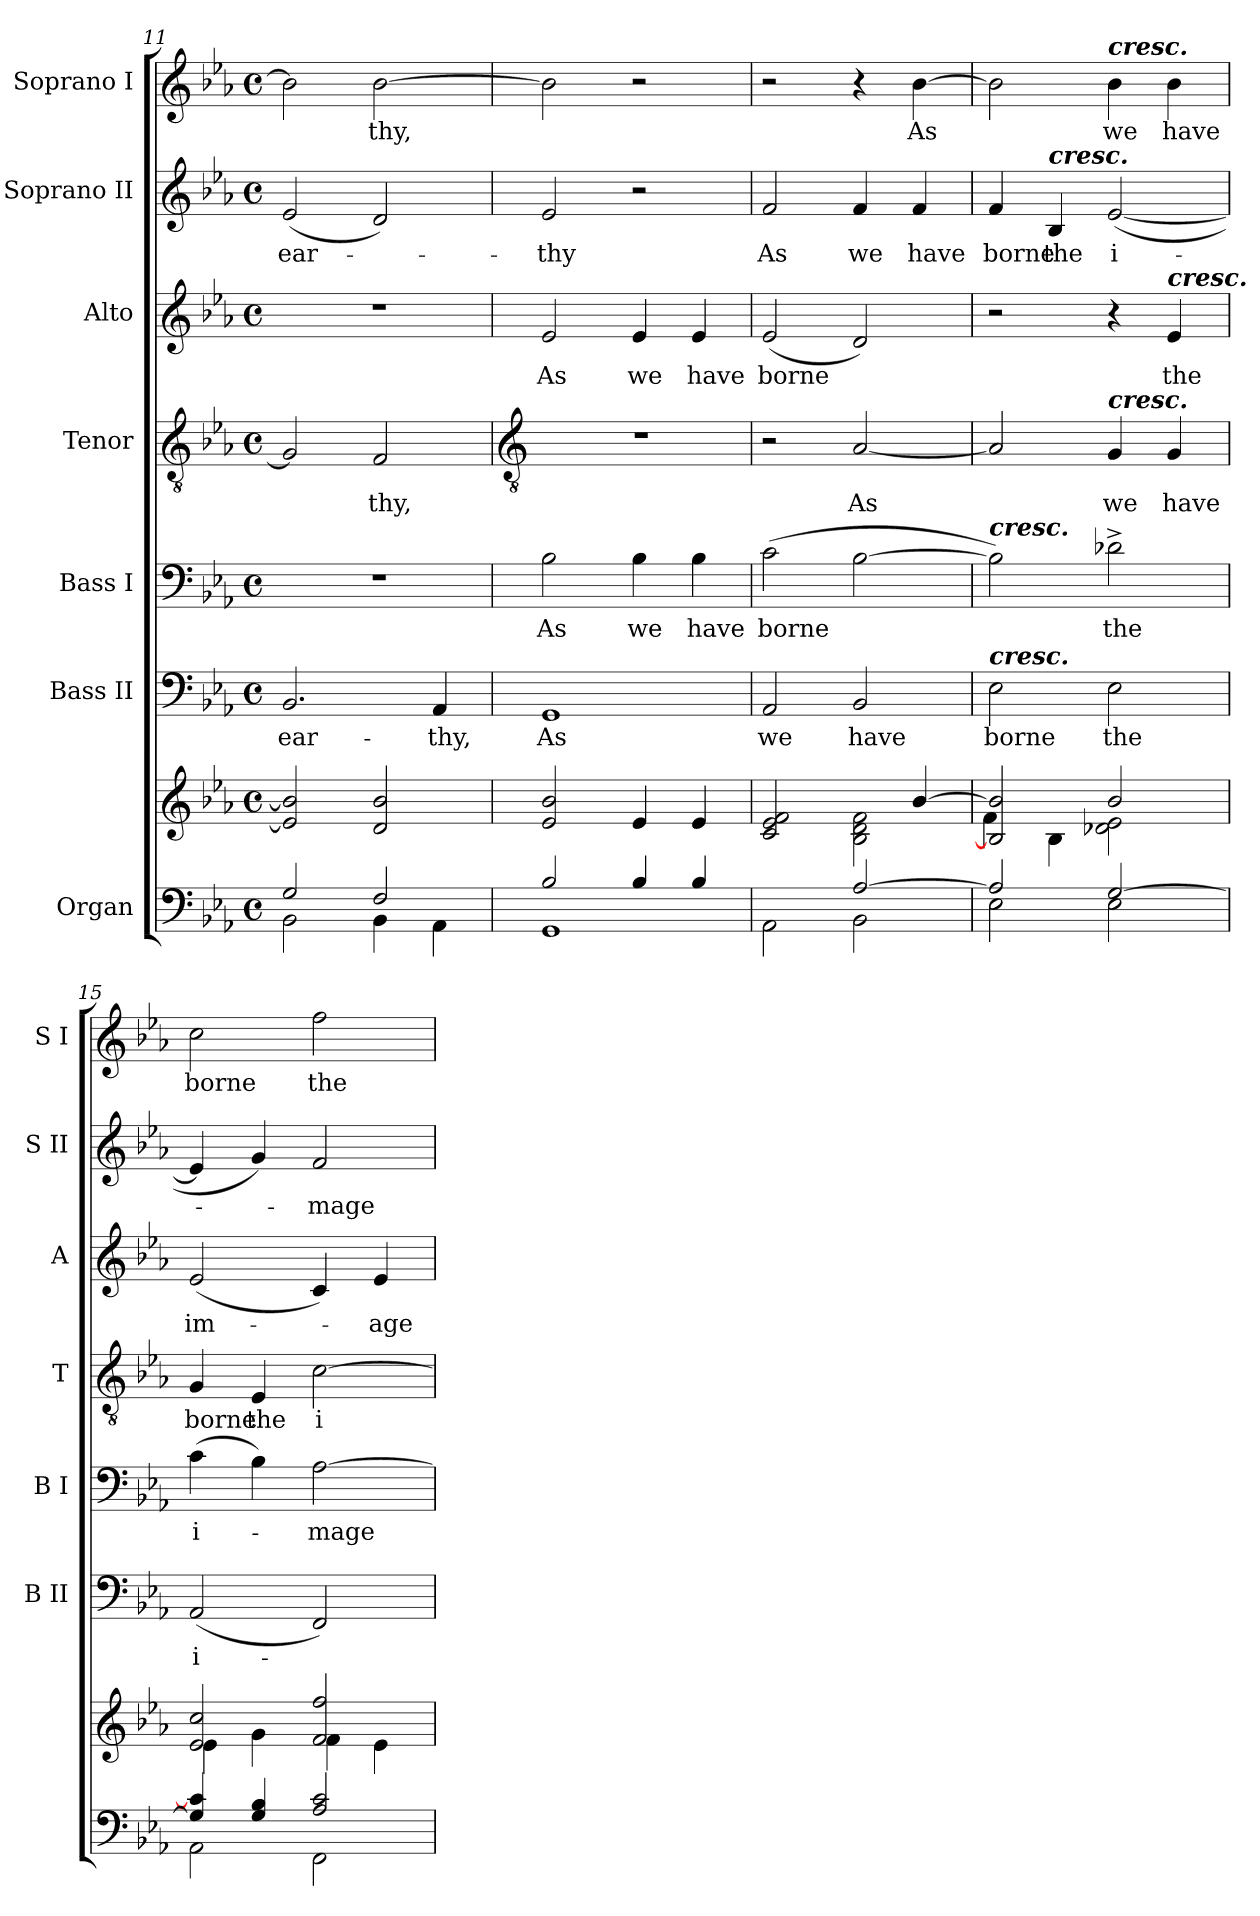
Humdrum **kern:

**kern	**kern	**kern	**text	**kern	**text	**kern	**text	**kern	**text	**kern	**text	**kern	**text
*part7	*part7	*part6	*part6	*part5	*part5	*part4	*part4	*part3	*part3	*part2	*part2	*part1	*part1
*staff8	*staff7	*staff6	*staff6	*staff5	*staff5	*staff4	*staff4	*staff3	*staff3	*staff2	*staff2	*staff1	*staff1
*I"Organ	*	*I"Bass II	*	*I"Bass I	*	*I"Tenor	*	*I"Alto	*	*I"Soprano II	*	*I"Soprano I	*
*	*	*I'B II	*	*I'B I	*	*I'T	*	*I'A	*	*I'S II	*	*I'S I	*
*clefF4	*clefG2	*clefF4	*	*clefF4	*	*clefGv2	*	*clefG2	*	*clefG2	*	*clefG2	*
*k[b-e-a-]	*k[b-e-a-]	*k[b-e-a-]	*	*k[b-e-a-]	*	*k[b-e-a-]	*	*k[b-e-a-]	*	*k[b-e-a-]	*	*k[b-e-a-]	*
*E-:	*E-:	*E-:	*	*E-:	*	*E-:	*	*E-:	*	*E-:	*	*E-:	*
*M4/4	*M4/4	*M4/4	*	*M4/4	*	*M4/4	*	*M4/4	*	*M4/4	*	*M4/4	*
*met(c)	*met(c)	*met(c)	*	*met(c)	*	*met(c)	*	*met(c)	*	*met(c)	*	*met(c)	*
=11	=11	=11	=11	=11	=11	=11	=11	=11	=11	=11	=11	=11	=11
*^	*^	*	*	*	*	*	*	*	*	*	*	*	*
!	!	!	!	!	!LO:LY:b	!	!	!	!	!	!	!	!LO:LY:b	!	!
2G/	2BB-\	2e-/] 2b-/]	2ryy	2.BB-	ear-	1r	.	2G]	.	1r	.	(<2e-	ear-	2b-]	.
!	!	!	!	!	!	!	!	!	!LO:LY:b	!	!	!	!	!	!LO:LY:b
2F/	4BB-\	2d/ 2b-/	2ryy	.	.	.	.	2F	thy,	.	.	2d)	.	[2b-	thy,
!	!	!	!	!	!LO:LY:b	!	!	!	!	!	!	!	!	!	!
.	4AA-\	.	.	4AA-	-thy,	.	.	.	.	.	.	.	.	.	.
!!LO:LB:g=z
=12	=12	=12	=12	=12	=12	=12	=12	=12	=12	=12	=12	=12	=12	=12	=12
*	*	*	*	*	*	*	*	*clefGv2	*	*	*	*	*	*	*
!	!	!	!	!	!LO:LY:b	!	!LO:LY:b	!	!	!	!LO:LY:b	!	!LO:LY:b	!	!
2B-/	1GG\	2e-/ 2b-/	2ryy	1GG	As	2B-	As	1r	.	2e-	As	2e-	thy	2b-]	.
!	!	!	!	!	!	!	!LO:LY:b	!	!	!	!LO:LY:b	!	!	!	!
4B-/	.	4e-/	2ryy	.	.	4B-	we	.	.	4e-	we	2r	.	2r	.
!	!	!	!	!	!	!	!LO:LY:b	!	!	!	!LO:LY:b	!	!	!	!
4B-/	.	4e-/	.	.	.	4B-	have	.	.	4e-	have	.	.	.	.
=13	=13	=13	=13	=13	=13	=13	=13	=13	=13	=13	=13	=13	=13	=13	=13
!	!	!	!	!	!LO:LY:b	!	!LO:LY:b	!	!	!	!LO:LY:b	!	!LO:LY:b	!	!
2ryy	2AA-\	2c/ 2e-/ 2f/	2ryy	2AA-	we	(>2c	borne	2r	.	(<2e-	borne	2f	As	2r	.
!	!	!	!	!	!LO:LY:b	!	!	!	!LO:LY:b	!	!	!	!LO:LY:b	!	!
[2A-/	2BB-\	4ryy	2B-\ 2d\ 2f\	2BB-	have	[2B-	.	[2A-	As	2d)	.	4f	we	4r	.
!	!	!	!	!	!	!	!	!	!	!	!	!	!LO:LY:b	!	!LO:LY:b
.	.	[4b-/	.	.	.	.	.	.	.	.	.	4f	have	[4b-	As
=14	=14	=14	=14	=14	=14	=14	=14	=14	=14	=14	=14	=14	=14	=14	=14
!	!	!	!	!	!	!LO:TX:a:Bi:t=cresc.	!	!	!	!	!	!	!	!	!
!	!	!	!	!LO:TX:a:Bi:t=cresc.	!	!	!	!	!	!	!	!	!	!	!
!	!	!	!	!	!LO:LY:b	!	!	!	!	!	!	!	!LO:LY:b	!	!
2A-/]	2E-\	2B-/] 2b-/]	4f\	2E-	borne	2B-])	.	2A-]	.	2r	.	4f	borne	2b-]	.
!	!	!	!	!	!	!	!	!	!	!	!	!LO:TX:a:Bi:t=cresc.	!	!	!
!	!	!	!	!	!	!	!	!	!	!	!	!	!LO:LY:b	!	!
.	.	.	4B-\	.	.	.	.	.	.	.	.	4B-	the	.	.
!	!	!	!	!	!	!	!	!	!	!	!	!	!	!LO:TX:a:Bi:t=cresc.	!
!	!	!	!	!	!	!	!	!LO:TX:a:Bi:t=cresc.	!	!	!	!	!	!	!
!	!	!	!	!	!LO:LY:b	!	!LO:LY:b	!	!LO:LY:b	!	!	!	!LO:LY:b	!	!LO:LY:b
[2G/	2E-\	2b-/	2d-X\ 2e-\	2E-	the	2d-X^	the	4G	we	4r	.	(<[2e-	i-	4b-	we
!	!	!	!	!	!	!	!	!	!	!LO:TX:a:Bi:t=cresc.	!	!	!	!	!
!	!	!	!	!	!	!	!	!	!LO:LY:b	!	!LO:LY:b	!	!	!	!LO:LY:b
.	.	.	.	.	.	.	.	4G	have	4e-	the	.	.	4b-	have
=15	=15	=15	=15	=15	=15	=15	=15	=15	=15	=15	=15	=15	=15	=15	=15
!	!	!	!	!	!LO:LY:b	!	!LO:LY:b	!	!LO:LY:b	!	!LO:LY:b	!	!	!	!LO:LY:b
4G/] 4c/]	2AA-\	2e-/ 2cc/	4e-\	(<2AA-	i-	(>4c	i-	4G	borne	(<2e-	im-	4e-]	.	2cc	borne
!	!	!	!	!	!	!	!	!	!LO:LY:b	!	!	!	!	!	!
4G/ 4B-/	.	.	4g\	.	.	4B-)	.	4E-	the	.	.	4g)	.	.	.
!	!	!	!	!	!	!	!LO:LY:b	!	!LO:LY:b	!	!	!	!LO:LY:b	!	!LO:LY:b
2A-/ 2c/	2FF\	2f/ 2ff/	4f\	2FF)	.	[2A-	mage	[2c	i-	4c)	.	2f	mage	2ff	the
!	!	!	!	!	!	!	!	!	!	!	!LO:LY:b	!	!	!	!
.	.	.	4e-\	.	.	.	.	.	.	4e-	age	.	.	.	.
*v	*v	*	*	*	*	*	*	*	*	*	*	*	*	*	*
*	*v	*v	*	*	*	*	*	*	*	*	*	*	*	*
=	=	=	=	=	=	=	=	=	=	=	=	=	=
*-	*-	*-	*-	*-	*-	*-	*-	*-	*-	*-	*-	*-	*-
